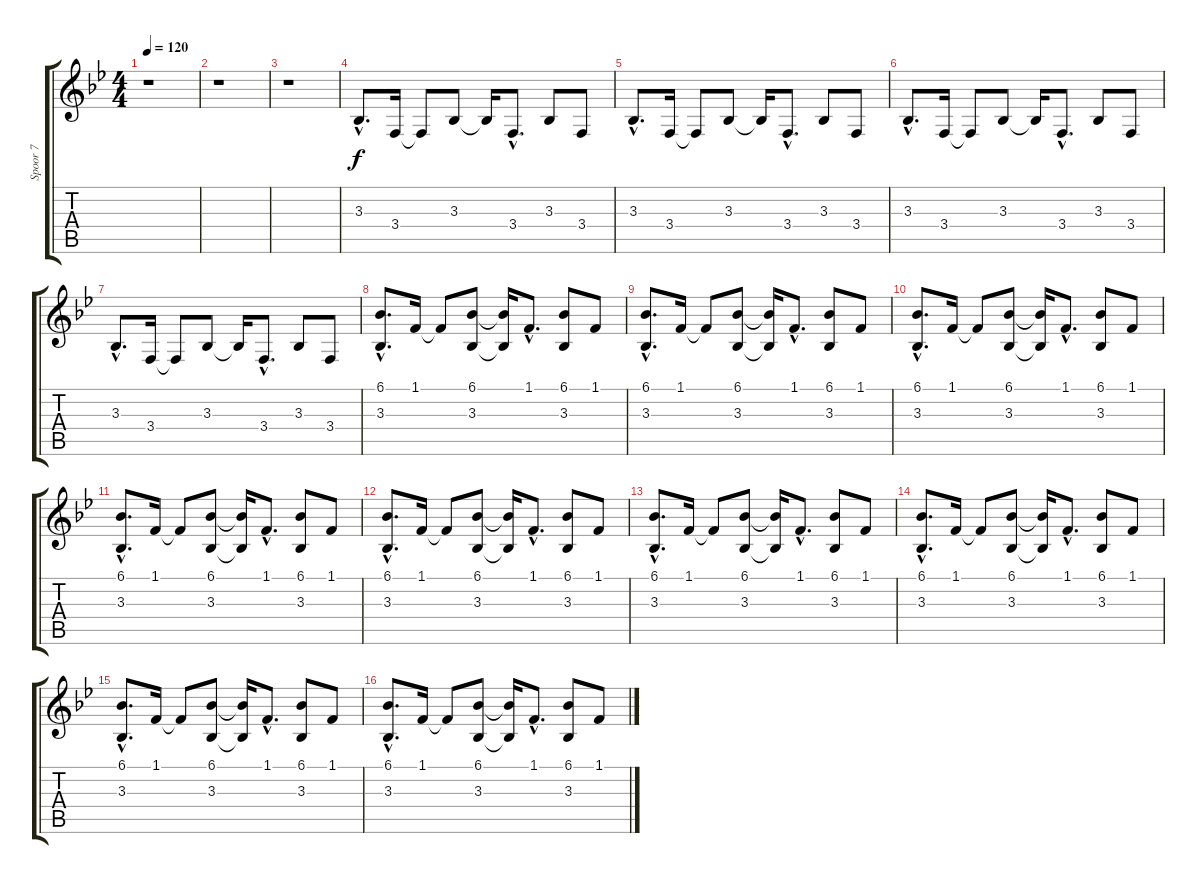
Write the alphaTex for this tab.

\track ("Spoor 7" "Spoor 7") {instrument marimba}
\staff {score tabs}
\tuning (E4 B3 G3 D3 A2 E2) {hide}
\ts (4 4)
\tempo 120
\clef g2
\ks bb
r.1{dy f} |
r.1 |
r.1 |
3.3{hac}.8{d} 3.4.16 3.4{t}.8 3.3.8 3.3{t}.16 3.4{hac}.8{d} 3.3.8 3.4.8 |
3.3{hac}.8{d} 3.4.16 3.4{t}.8 3.3.8 3.3{t}.16 3.4{hac}.8{d} 3.3.8 3.4.8 |
3.3{hac}.8{d} 3.4.16 3.4{t}.8 3.3.8 3.3{t}.16 3.4{hac}.8{d} 3.3.8 3.4.8 |
3.3{hac}.8{d} 3.4.16 3.4{t}.8 3.3.8 3.3{t}.16 3.4{hac}.8{d} 3.3.8 3.4.8 |
(6.1{hac} 3.3{hac}).8{d} 1.1.16 1.1{t}.8 (6.1 3.3).8 (6.1{t} 3.3{t}).16 1.1{hac}.8{d} (6.1 3.3).8 1.1.8 |
(6.1{hac} 3.3{hac}).8{d} 1.1.16 1.1{t}.8 (6.1 3.3).8 (6.1{t} 3.3{t}).16 1.1{hac}.8{d} (6.1 3.3).8 1.1.8 |
(6.1{hac} 3.3{hac}).8{d} 1.1.16 1.1{t}.8 (6.1 3.3).8 (6.1{t} 3.3{t}).16 1.1{hac}.8{d} (6.1 3.3).8 1.1.8 |
(6.1{hac} 3.3{hac}).8{d} 1.1.16 1.1{t}.8 (6.1 3.3).8 (6.1{t} 3.3{t}).16 1.1{hac}.8{d} (6.1 3.3).8 1.1.8 |
(6.1{hac} 3.3{hac}).8{d} 1.1.16 1.1{t}.8 (6.1 3.3).8 (6.1{t} 3.3{t}).16 1.1{hac}.8{d} (6.1 3.3).8 1.1.8 |
(6.1{hac} 3.3{hac}).8{d} 1.1.16 1.1{t}.8 (6.1 3.3).8 (6.1{t} 3.3{t}).16 1.1{hac}.8{d} (6.1 3.3).8 1.1.8 |
(6.1{hac} 3.3{hac}).8{d} 1.1.16 1.1{t}.8 (6.1 3.3).8 (6.1{t} 3.3{t}).16 1.1{hac}.8{d} (6.1 3.3).8 1.1.8 |
(6.1{hac} 3.3{hac}).8{d} 1.1.16 1.1{t}.8 (6.1 3.3).8 (6.1{t} 3.3{t}).16 1.1{hac}.8{d} (6.1 3.3).8 1.1.8 |
(6.1{hac} 3.3{hac}).8{d} 1.1.16 1.1{t}.8 (6.1 3.3).8 (6.1{t} 3.3{t}).16 1.1{hac}.8{d} (6.1 3.3).8 1.1.8
